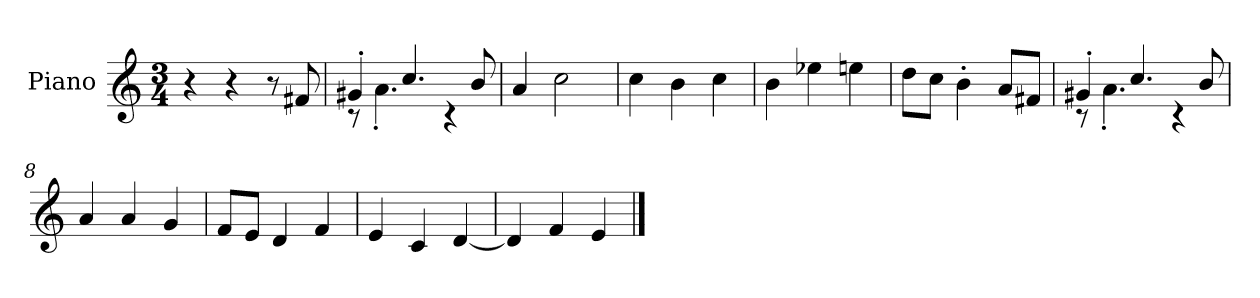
**kern
*part1
*staff1
*I"Piano
*I'P-no
*clefG2
*k[]
*M3/4
*MM176
=1
4r
4r
8r
8f#X/
=2
*^
4g#X'/	8r
.	4.a'\
4.cc/	.
.	4r
8b/	.
*v	*v
=3
4a/
2cc\
=4
4cc\
4b\
4cc\
=5
4b\
4ee-X\
4een\
=6
8dd\L
8cc\J
4b'\
8a/L
8f#X/J
=7
*^
4g#X'/	8r
.	4.a'\
4.cc/	.
.	4r
8b/	.
*v	*v
=8
4a/
4a/
4g/
!!LO:LB:g=z
=9
8f/L
8e/J
4d/
4f/
=10
4e/
4c/
[4d/
=11
4d/]
4f/
4e/
==
*-
